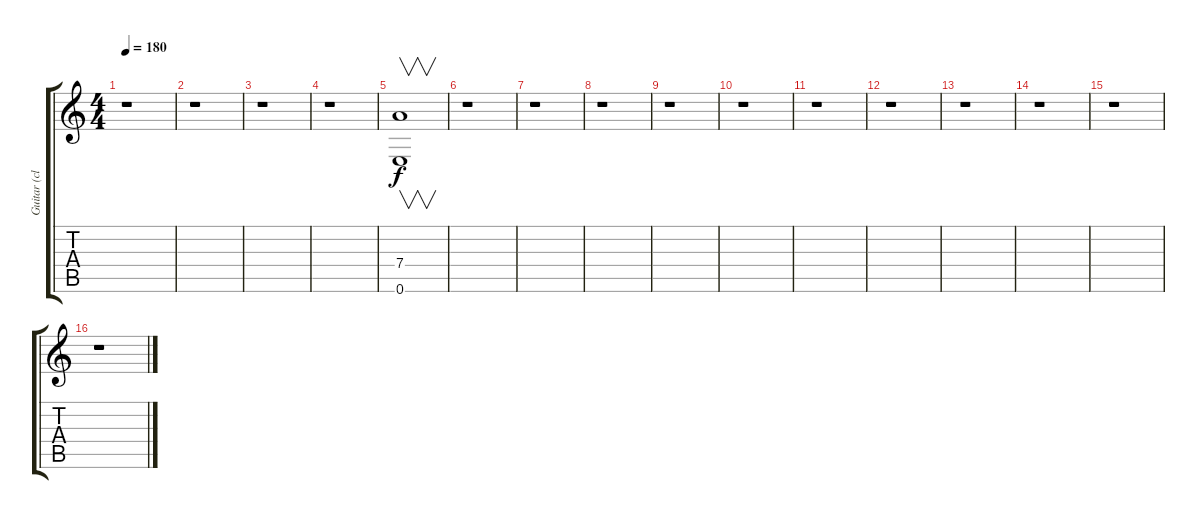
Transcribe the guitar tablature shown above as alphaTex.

\track ("Guitar (clean)" "Guitar (cl") {instrument electricguitarclean}
\staff {score tabs}
\tuning (E4 B3 G3 D3 A2 E2) {hide}
\ts (4 4)
\tempo 180
\clef g2
\ks c
r.1{dy f} |
r.1 |
r.1 |
r.1 |
(7.4 0.6).1{v volume 4} |
r.1 |
r.1 |
r.1 |
r.1 |
r.1 |
r.1 |
r.1 |
r.1 |
r.1 |
r.1 |
r.1
